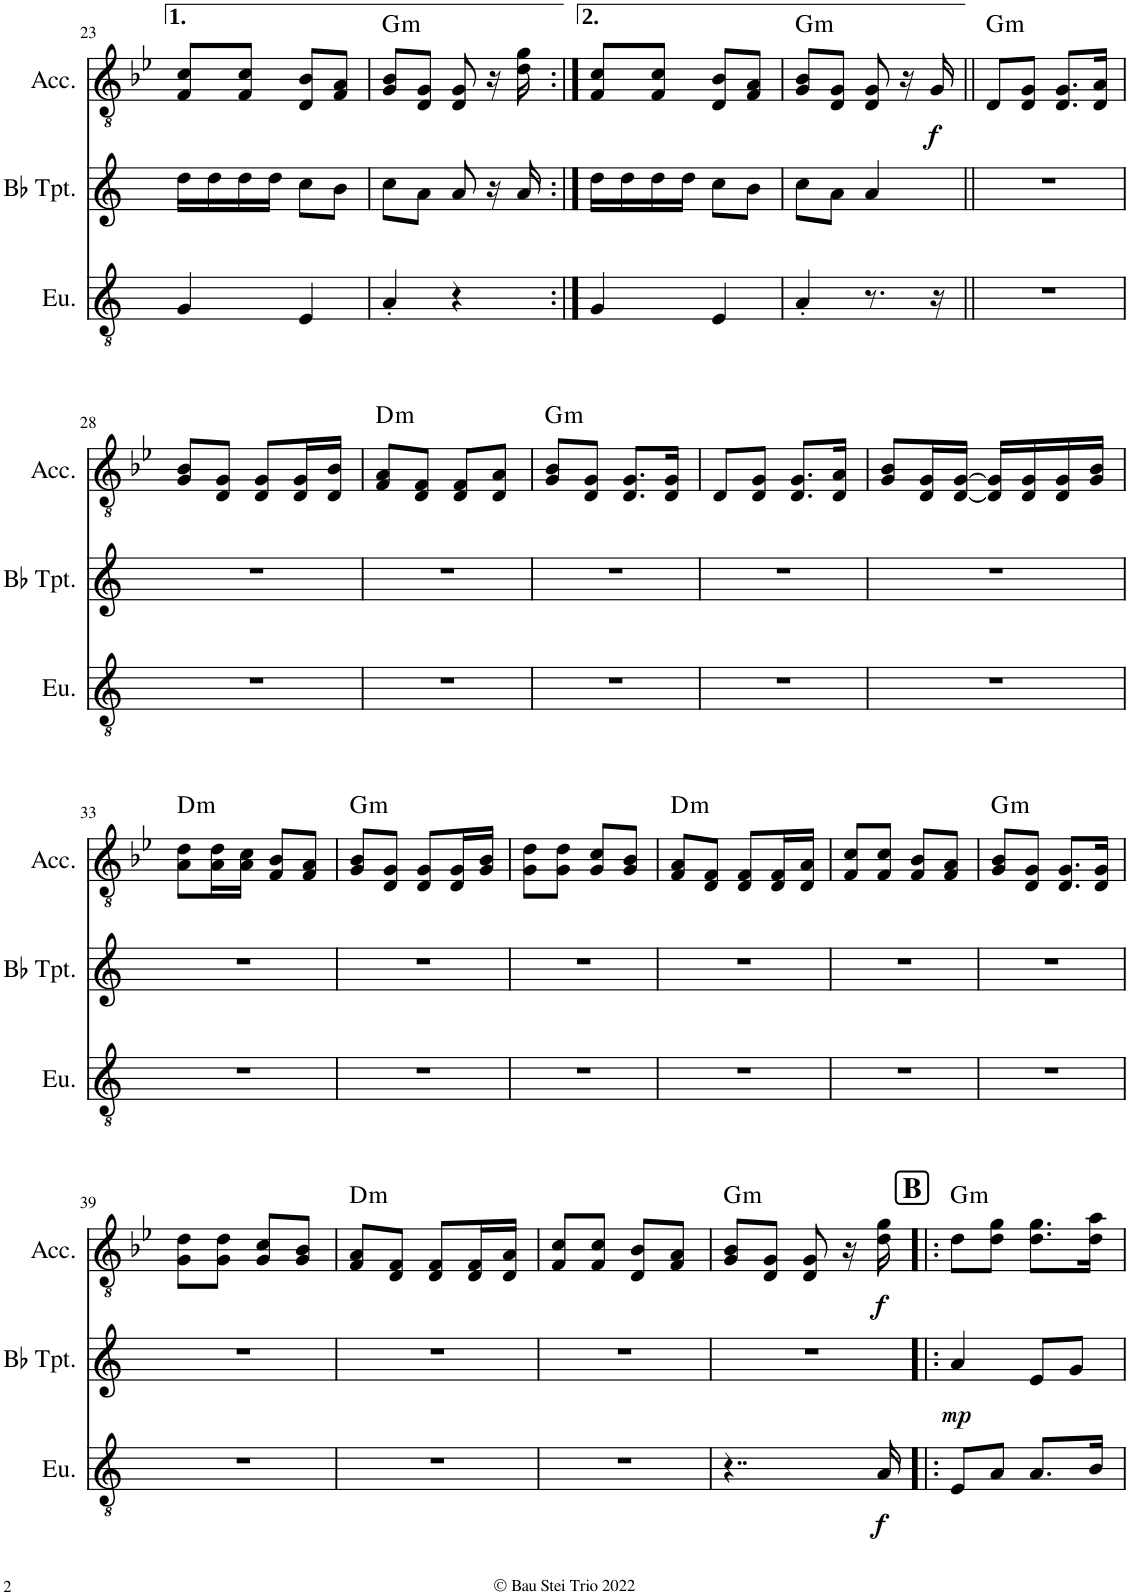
**kern	**dynam	**kern	**dynam	**kern	**dynam	**harte
*part3	*part3	*part2	*part2	*part1	*part1	*part1
*staff3	*staff3	*staff2	*staff2	*staff1	*staff1	*
*I"Euphonium	*	*I"Bb Trumpet	*	*I"Accordion	*	*
*I'Eu.	*	*I'Bb Tpt.	*	*I'Acc.	*	*
!!LO:PB:g=z
*clefGv2	*	*clefG2	*	*clefGv2	*	*
*Trd1c2	*	*Trd1c2	*	*	*	*
*k[]	*	*k[]	*	*k[b-e-]	*	*
*M2/4	*	*M2/4	*	*M2/4	*	*
=23	=23	=23	=23	=23	=23	=23
4G/	.	16dd\LL	.	8F/ 8c/L	.	.
.	.	16dd\	.	.	.	.
.	.	16dd\	.	8F/ 8c/J	.	.
.	.	16dd\JJ	.	.	.	.
4E/	.	8cc\L	.	8D/ 8B-/L	.	.
.	.	8b\J	.	8F/ 8A/J	.	.
=24	=24	=24	=24	=24	=24	=24
!	!	!	!	!	!	!LO:H:kt=m
4A'/	.	8cc\L	.	8G/ 8B-/L	.	G:min
.	.	8a\J	.	8D/ 8G/J	.	.
4r	.	8a/	.	8D/ 8G/	.	.
.	.	16r	.	16r	.	.
.	.	16a/	.	16d\ 16g\	.	.
=25:|!	=25:|!	=25:|!	=25:|!	=25:|!	=25:|!	=25:|!
4G/	.	16dd\LL	.	8F/ 8c/L	.	.
.	.	16dd\	.	.	.	.
.	.	16dd\	.	8F/ 8c/J	.	.
.	.	16dd\JJ	.	.	.	.
4E/	.	8cc\L	.	8D/ 8B-/L	.	.
.	.	8b\J	.	8F/ 8A/J	.	.
=26	=26	=26	=26	=26	=26	=26
!	!	!	!	!	!	!LO:H:kt=m
4A'/	.	8cc\L	.	8G/ 8B-/L	.	G:min
.	.	8a\J	.	8D/ 8G/J	.	.
8.r	.	4a/	.	8D/ 8G/	.	.
.	.	.	.	16r	.	.
!	!	!	!	!	!LO:DY:b	!
16r	.	.	.	16G/	f	.
=27||	=27||	=27||	=27||	=27||	=27||	=27||
!	!	!	!	!	!	!LO:H:kt=m
2r	.	2r	.	8D/L	.	G:min
.	.	.	.	8D/ 8G/J	.	.
.	.	.	.	8.D/ 8.G/L	.	.
.	.	.	.	16D/ 16A/Jk	.	.
!!LO:LB:g=z
=28	=28	=28	=28	=28	=28	=28
2r	.	2r	.	8G/ 8B-/L	.	.
.	.	.	.	8D/ 8G/J	.	.
.	.	.	.	8D/ 8G/L	.	.
.	.	.	.	16D/ 16G/L	.	.
.	.	.	.	16D/ 16B-/JJ	.	.
=29	=29	=29	=29	=29	=29	=29
!	!	!	!	!	!	!LO:H:kt=m
2r	.	2r	.	8F/ 8A/L	.	D:min
.	.	.	.	8D/ 8F/J	.	.
.	.	.	.	8D/ 8F/L	.	.
.	.	.	.	8D/ 8A/J	.	.
=30	=30	=30	=30	=30	=30	=30
!	!	!	!	!	!	!LO:H:kt=m
2r	.	2r	.	8G/ 8B-/L	.	G:min
.	.	.	.	8D/ 8G/J	.	.
.	.	.	.	8.D/ 8.G/L	.	.
.	.	.	.	16D/ 16G/Jk	.	.
=31	=31	=31	=31	=31	=31	=31
2r	.	2r	.	8D/L	.	.
.	.	.	.	8D/ 8G/J	.	.
.	.	.	.	8.D/ 8.G/L	.	.
.	.	.	.	16D/ 16A/Jk	.	.
=32	=32	=32	=32	=32	=32	=32
2r	.	2r	.	8G/ 8B-/L	.	.
.	.	.	.	16D/ 16G/L	.	.
.	.	.	.	[16D/ [16G/JJ	.	.
.	.	.	.	16D/] 16G/]LL	.	.
.	.	.	.	16D/ 16G/	.	.
.	.	.	.	16D/ 16G/	.	.
.	.	.	.	16G/ 16B-/JJ	.	.
!!LO:LB:g=z
=33	=33	=33	=33	=33	=33	=33
!	!	!	!	!	!	!LO:H:kt=m
2r	.	2r	.	8A\ 8d\L	.	D:min
.	.	.	.	16A\ 16d\L	.	.
.	.	.	.	16A\ 16c\JJ	.	.
.	.	.	.	8F/ 8B-/L	.	.
.	.	.	.	8F/ 8A/J	.	.
=34	=34	=34	=34	=34	=34	=34
!	!	!	!	!	!	!LO:H:kt=m
2r	.	2r	.	8G/ 8B-/L	.	G:min
.	.	.	.	8D/ 8G/J	.	.
.	.	.	.	8D/ 8G/L	.	.
.	.	.	.	16D/ 16G/L	.	.
.	.	.	.	16G/ 16B-/JJ	.	.
=35	=35	=35	=35	=35	=35	=35
2r	.	2r	.	8G\ 8d\L	.	.
.	.	.	.	8G\ 8d\J	.	.
.	.	.	.	8G/ 8c/L	.	.
.	.	.	.	8G/ 8B-/J	.	.
=36	=36	=36	=36	=36	=36	=36
!	!	!	!	!	!	!LO:H:kt=m
2r	.	2r	.	8F/ 8A/L	.	D:min
.	.	.	.	8D/ 8F/J	.	.
.	.	.	.	8D/ 8F/L	.	.
.	.	.	.	16D/ 16F/L	.	.
.	.	.	.	16D/ 16A/JJ	.	.
=37	=37	=37	=37	=37	=37	=37
2r	.	2r	.	8F/ 8c/L	.	.
.	.	.	.	8F/ 8c/J	.	.
.	.	.	.	8F/ 8B-/L	.	.
.	.	.	.	8F/ 8A/J	.	.
=38	=38	=38	=38	=38	=38	=38
!	!	!	!	!	!	!LO:H:kt=m
2r	.	2r	.	8G/ 8B-/L	.	G:min
.	.	.	.	8D/ 8G/J	.	.
.	.	.	.	8.D/ 8.G/L	.	.
.	.	.	.	16D/ 16G/Jk	.	.
!!LO:LB:g=z
=39	=39	=39	=39	=39	=39	=39
2r	.	2r	.	8G\ 8d\L	.	.
.	.	.	.	8G\ 8d\J	.	.
.	.	.	.	8G/ 8c/L	.	.
.	.	.	.	8G/ 8B-/J	.	.
=40	=40	=40	=40	=40	=40	=40
!	!	!	!	!	!	!LO:H:kt=m
2r	.	2r	.	8F/ 8A/L	.	D:min
.	.	.	.	8D/ 8F/J	.	.
.	.	.	.	8D/ 8F/L	.	.
.	.	.	.	16D/ 16F/L	.	.
.	.	.	.	16D/ 16A/JJ	.	.
=41	=41	=41	=41	=41	=41	=41
2r	.	2r	.	8F/ 8c/L	.	.
.	.	.	.	8F/ 8c/J	.	.
.	.	.	.	8D/ 8B-/L	.	.
.	.	.	.	8F/ 8A/J	.	.
=42	=42	=42	=42	=42	=42	=42
!	!	!	!	!	!	!LO:H:kt=m
4..r	.	2r	.	8G/ 8B-/L	.	G:min
.	.	.	.	8D/ 8G/J	.	.
.	.	.	.	8D/ 8G/	.	.
.	.	.	.	16r	.	.
!	!LO:DY:b	!	!	!	!LO:DY:b	!
16A/	f	.	.	16d\ 16g\	f	.
!!LO:REH:place=s1:a:B:cj:fs=14:t=B
=43!|:	=43!|:	=43!|:	=43!|:	=43!|:	=43!|:	=43!|:
!	!	!	!LO:DY:b	!	!	!LO:H:kt=m
8E/L	.	4a/	mp	8d\L	.	G:min
8A/J	.	.	.	8d\ 8g\J	.	.
8.A/L	.	8e/L	.	8.d\ 8.g\L	.	.
.	.	8g/J	.	.	.	.
16B/Jk	.	.	.	16d\ 16a\Jk	.	.
=	=	=	=	=	=	=
*-	*-	*-	*-	*-	*-	*-
